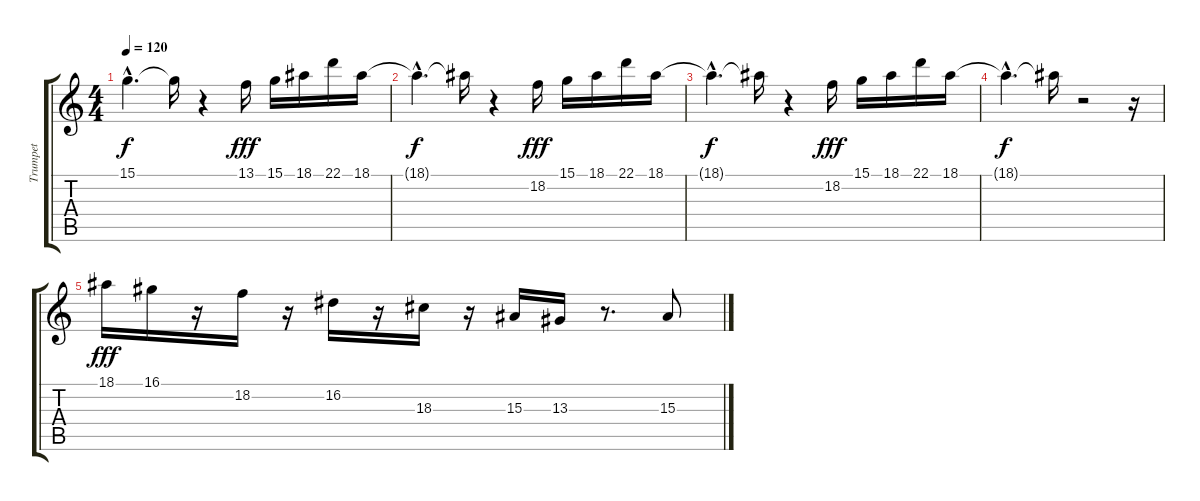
\track ("Trumpet" "Trumpet") {instrument trumpet}
\staff {score tabs}
\tuning (E4 B3 G3 D3 A2 E2) {hide}
\ts (4 4)
\tempo 120
\clef g2
\ks c
15.1{hac t}.4{d dy f} 15.1{t}.16 r.4 13.1.16{dy fff} 15.1.16 18.1.16 22.1.16 18.1.16 |
18.1{hac t}.4{d dy f} 18.1{t}.16 r.4 18.2.16{dy fff} 15.1.16 18.1.16 22.1.16 18.1.16 |
18.1{hac t}.4{d dy f} 18.1{t}.16 r.4 18.2.16{dy fff} 15.1.16 18.1.16 22.1.16 18.1.16 |
18.1{hac t}.4{d dy f} 18.1{t}.16 r.2 r.16 |
18.1.16{dy fff} 16.1.16 r.16 18.2.16 r.16 16.2.16 r.16 18.3.16 r.16 15.3.16 13.3.16 r.8{d} 15.3.8
